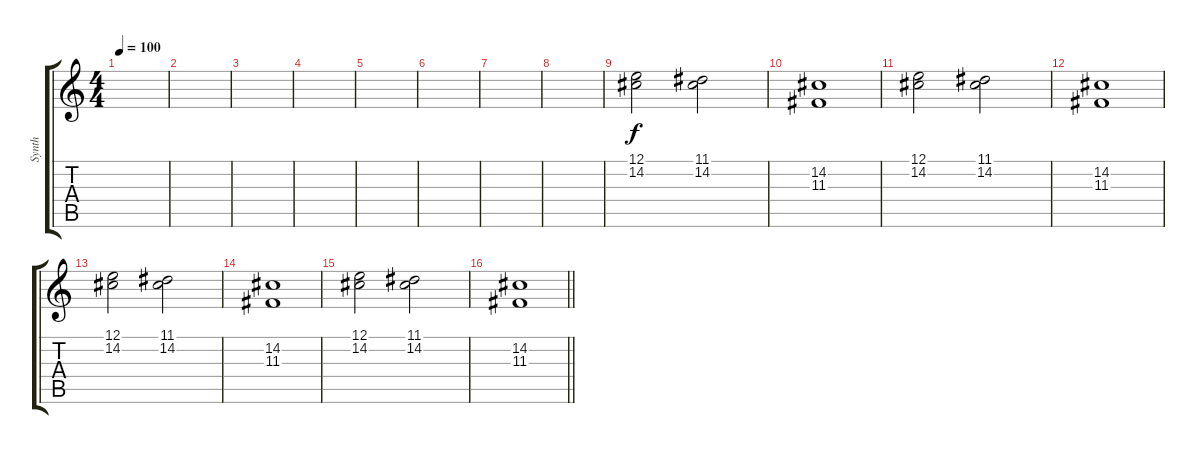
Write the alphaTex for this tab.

\track ("Synth" "Synth") {instrument tangoaccordion}
\staff {score tabs}
\tuning (E4 B3 G3 D3 A2 E2) {hide}
\ts (4 4)
\tempo 100
\clef g2
\ks c
|
|
|
|
|
|
|
|
(12.1 14.2).2 (11.1 14.2).2 |
(14.2 11.3).1 |
(12.1 14.2).2 (11.1 14.2).2 |
(14.2 11.3).1 |
(12.1 14.2).2 (11.1 14.2).2 |
(14.2 11.3).1 |
(12.1 14.2).2 (11.1 14.2).2 |
\barLineRight lightlight
(14.2 11.3).1
